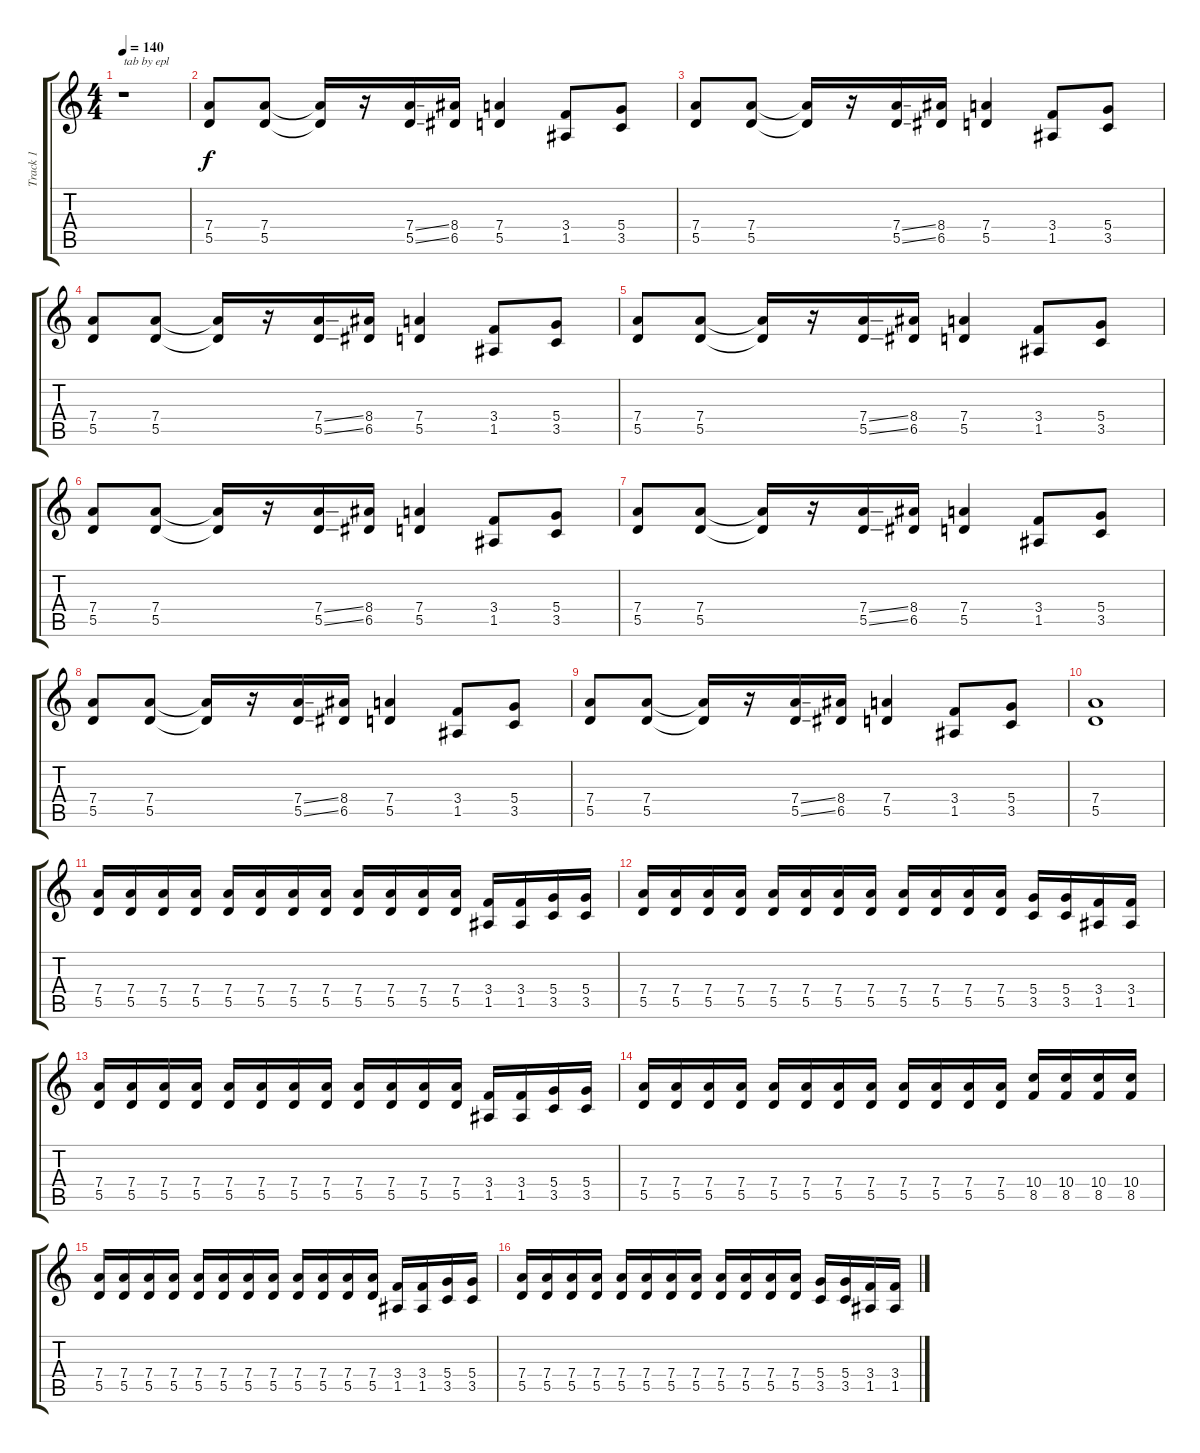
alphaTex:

\track ("Track 1" "Track 1") {instrument overdrivenguitar}
\staff {score tabs}
\tuning (E4 B3 G3 D3 A2 E2) {hide}
\ts (4 4)
\tempo 140
\clef g2
\ks c
r.1{txt "tab by epl" dy f instrument overdrivenguitar} |
(7.4 5.5).8 (7.4 5.5).8 (7.4{t} 5.5{t}).16 r.16 (7.4{ss} 5.5{ss}).16 (8.4 6.5).16 (7.4 5.5).4 (3.4 1.5).8 (5.4 3.5).8 |
(7.4 5.5).8 (7.4 5.5).8 (7.4{t} 5.5{t}).16 r.16 (7.4{ss} 5.5{ss}).16 (8.4 6.5).16 (7.4 5.5).4 (3.4 1.5).8 (5.4 3.5).8 |
(7.4 5.5).8 (7.4 5.5).8 (7.4{t} 5.5{t}).16 r.16 (7.4{ss} 5.5{ss}).16 (8.4 6.5).16 (7.4 5.5).4 (3.4 1.5).8 (5.4 3.5).8 |
(7.4 5.5).8 (7.4 5.5).8 (7.4{t} 5.5{t}).16 r.16 (7.4{ss} 5.5{ss}).16 (8.4 6.5).16 (7.4 5.5).4 (3.4 1.5).8 (5.4 3.5).8 |
(7.4 5.5).8 (7.4 5.5).8 (7.4{t} 5.5{t}).16 r.16 (7.4{ss} 5.5{ss}).16 (8.4 6.5).16 (7.4 5.5).4 (3.4 1.5).8 (5.4 3.5).8 |
(7.4 5.5).8 (7.4 5.5).8 (7.4{t} 5.5{t}).16 r.16 (7.4{ss} 5.5{ss}).16 (8.4 6.5).16 (7.4 5.5).4 (3.4 1.5).8 (5.4 3.5).8 |
(7.4 5.5).8 (7.4 5.5).8 (7.4{t} 5.5{t}).16 r.16 (7.4{ss} 5.5{ss}).16 (8.4 6.5).16 (7.4 5.5).4 (3.4 1.5).8 (5.4 3.5).8 |
(7.4 5.5).8 (7.4 5.5).8 (7.4{t} 5.5{t}).16 r.16 (7.4{ss} 5.5{ss}).16 (8.4 6.5).16 (7.4 5.5).4 (3.4 1.5).8 (5.4 3.5).8 |
(7.4 5.5).1 |
(7.4 5.5).16 (7.4 5.5).16 (7.4 5.5).16 (7.4 5.5).16 (7.4 5.5).16 (7.4 5.5).16 (7.4 5.5).16 (7.4 5.5).16 (7.4 5.5).16 (7.4 5.5).16 (7.4 5.5).16 (7.4 5.5).16 (3.4 1.5).16 (3.4 1.5).16 (5.4 3.5).16 (5.4 3.5).16 |
(7.4 5.5).16 (7.4 5.5).16 (7.4 5.5).16 (7.4 5.5).16 (7.4 5.5).16 (7.4 5.5).16 (7.4 5.5).16 (7.4 5.5).16 (7.4 5.5).16 (7.4 5.5).16 (7.4 5.5).16 (7.4 5.5).16 (5.4 3.5).16 (5.4 3.5).16 (3.4 1.5).16 (3.4 1.5).16 |
(7.4 5.5).16 (7.4 5.5).16 (7.4 5.5).16 (7.4 5.5).16 (7.4 5.5).16 (7.4 5.5).16 (7.4 5.5).16 (7.4 5.5).16 (7.4 5.5).16 (7.4 5.5).16 (7.4 5.5).16 (7.4 5.5).16 (3.4 1.5).16 (3.4 1.5).16 (5.4 3.5).16 (5.4 3.5).16 |
(7.4 5.5).16 (7.4 5.5).16 (7.4 5.5).16 (7.4 5.5).16 (7.4 5.5).16 (7.4 5.5).16 (7.4 5.5).16 (7.4 5.5).16 (7.4 5.5).16 (7.4 5.5).16 (7.4 5.5).16 (7.4 5.5).16 (10.4 8.5).16 (10.4 8.5).16 (10.4 8.5).16 (10.4 8.5).16 |
(7.4 5.5).16 (7.4 5.5).16 (7.4 5.5).16 (7.4 5.5).16 (7.4 5.5).16 (7.4 5.5).16 (7.4 5.5).16 (7.4 5.5).16 (7.4 5.5).16 (7.4 5.5).16 (7.4 5.5).16 (7.4 5.5).16 (3.4 1.5).16 (3.4 1.5).16 (5.4 3.5).16 (5.4 3.5).16 |
(7.4 5.5).16 (7.4 5.5).16 (7.4 5.5).16 (7.4 5.5).16 (7.4 5.5).16 (7.4 5.5).16 (7.4 5.5).16 (7.4 5.5).16 (7.4 5.5).16 (7.4 5.5).16 (7.4 5.5).16 (7.4 5.5).16 (5.4 3.5).16 (5.4 3.5).16 (3.4 1.5).16 (3.4 1.5).16
